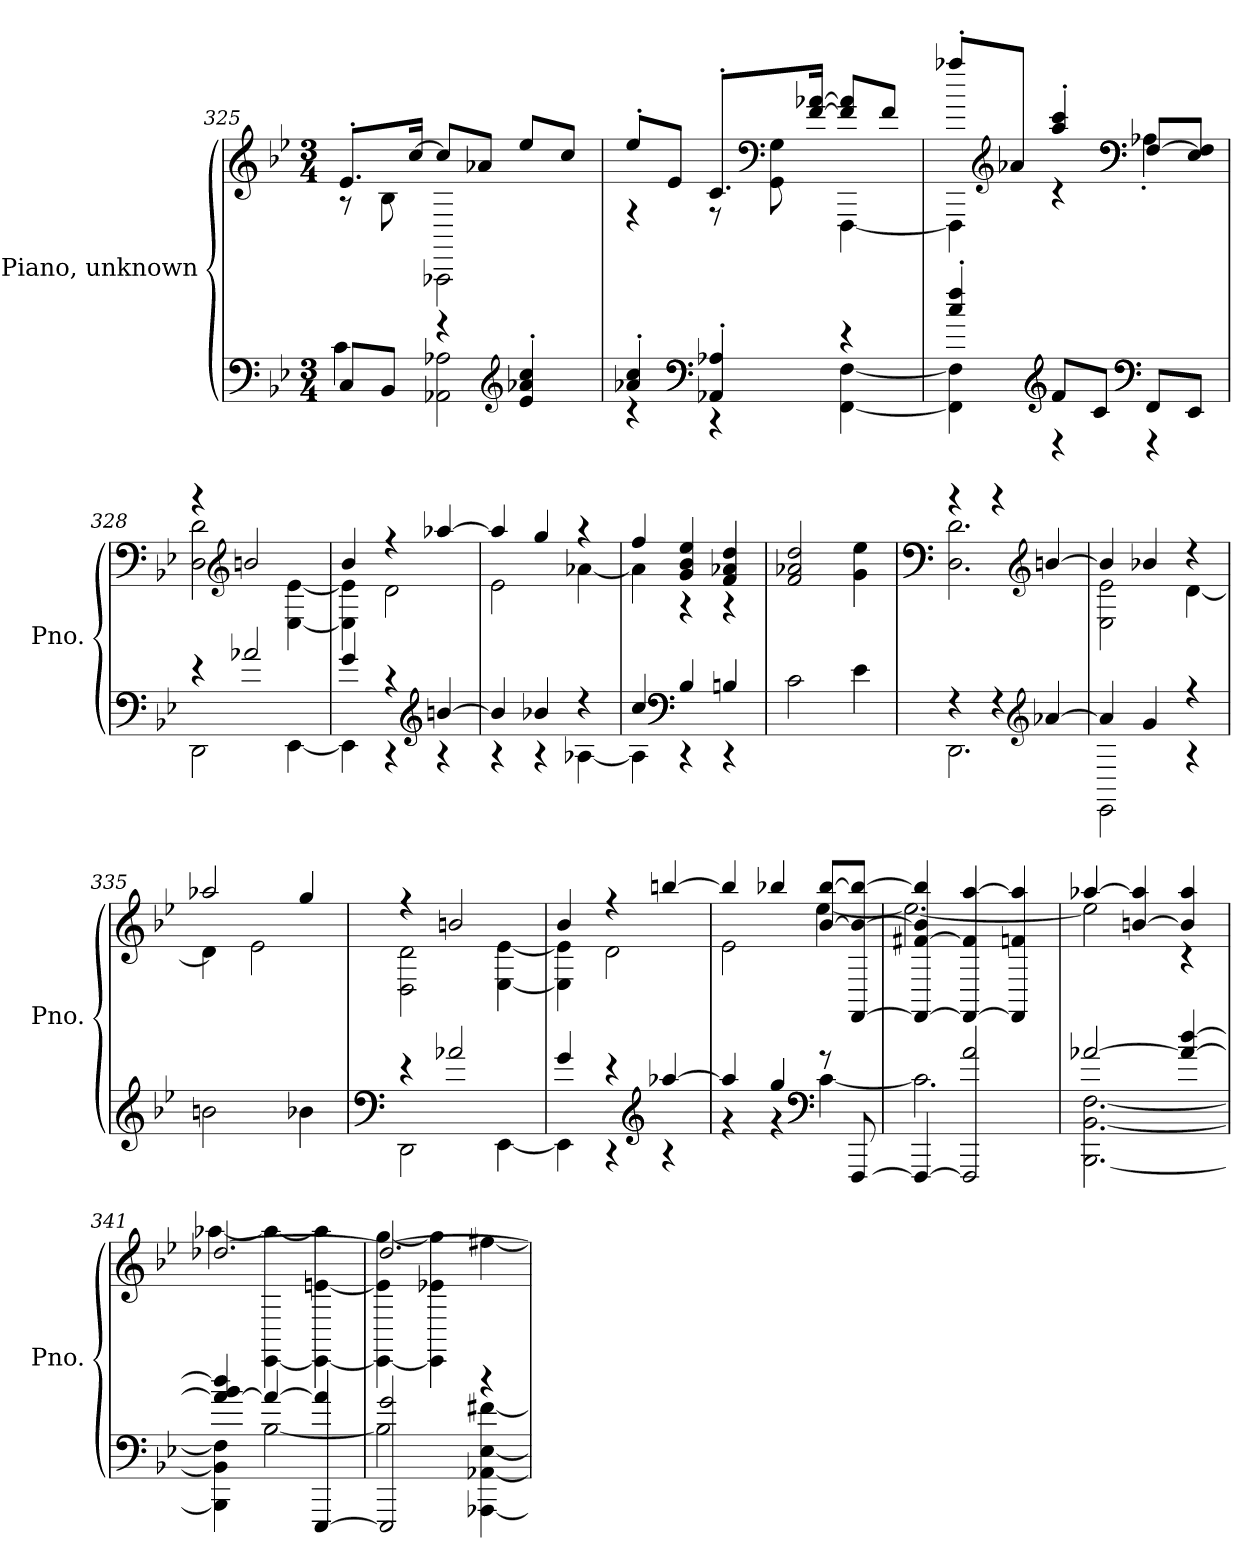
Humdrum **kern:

**kern	**kern
*part1	*part1
*staff2	*staff1
*I"Piano, unknown	*
*I'Pno.	*
!!LO:LB:g=z
*clefF4	*clefG2
*k[b-e-]	*k[b-e-]
*M3/4	*M3/4
=325	=325
*^	*^
8C/L	4c\	8.e-'/L	8r
8BB-/J	.	.	8B-\
.	.	[16cc/Jk	.
4r	2AA-X\ 2A-X\	8cc/L]	2AAA-X\
.	.	8a-X/J	.
*clefG2	*	*	*
4e-/' 4a-X/' 4cc/'	.	8ee-/L	.
.	.	8cc/J	.
=326	=326	=326	=326
4a-X/' 4cc/'	4r	8ee-'/L	4r
.	.	8e-/J	.
*clefF4	*	*	*
4AA-X/' 4A-X/'	4r	8.c'/L	8r
*	*	*clefF4	*
.	.	.	8GG\ 8G\
.	.	[16f/ [16a-X/Jk	.
4r	[4FF\ [4F\	8f/] 8a-/]L	[4FFF\
.	.	8f/J	.
=327	=327	=327	=327
4cc/' 4ff/'	4FF\] 4F\]	8aa-X'/L	4FFF\]
*	*	*clefG2	*
.	.	8a-X/J	.
*clefG2	*	*	*
8f/L	4r	4aa-/' 4ccc/'	4r
8c/J	.	.	.
*clefF4	*	*clefF4	*
8FF/L	4r	[8F/L	4A-X'\
8EE-/J	.	8E-/ 8F/]J	.
=328	=328	=328	=328
4r	2DD\	4r	2D\ 2d\
*	*	*clefG2	*
2a-X/	.	2bn/	.
.	[4EE-\	.	[4E-\ [4e-\
!!LO:LB:g=z	!!
=329	=329	=329	=329
4g/	4EE-\]	4b-/	4E-\] 4e-\]
4r	4r	4r	2d\
*clefG2	*	*	*
[4bn/	4r	[4aa-X/	.
=330	=330	=330	=330
4b/]	4r	4aa-/]	2e-\
4b-X/	4r	4gg/	.
4r	[4A-X\	4r	[4a-X\
=331	=331	=331	=331
4cc/	4A-\]	4ff/	4a-\]
*clefF4	*	*	*
4B-/	4r	4g/ 4b-/ 4ee-/	4r
4Bn/	4r	4f/ 4a-X/ 4dd/	4r
*v	*v	*	*
*	*v	*v
=332	=332
2c\	2f/ 2a-X/ 2dd/
4e-\	4g\ 4ee-\
=333	=333
*	*clefF4
*^	*^
4r	2.DD\	4r	2.D\ 2.d\
4r	.	4r	.
*clefG2	*	*clefG2	*
[4a-X/	.	[4bn/	.
=334	=334	=334	=334
4a-/]	2EE-\	4b/]	2E-\ 2e-\
4g/	.	4b-X/	.
4r	4r	4r	[4d\
*v	*v	*	*
=335	=335	=335
2bn\	2aa-X/	4d\]
.	.	2e-\
4b-X\	4gg/	.
!!LO:LB:g=z	!!
=336	=336	=336
*clefF4	*	*
*^	*	*
4r	2DD\	4r	2D\ 2d\
2a-X/	.	2bn/	.
.	[4EE-\	.	[4E-\ [4e-\
=337	=337	=337	=337
4g/	4EE-\]	4b-/	4E-\] 4e-\]
4r	4r	4r	2d\
*clefG2	*	*	*
[4aa-X/	4r	[4bbn/	.
=338	=338	=338	=338
4aa-/]	4r	4bb/]	2e-\
4gg/	4r	4bb-X/	.
*clefF4	*	*	*
8r	[4c\	[8b-/ [8bb-/L	[4ee-\
[8FFF/	.	[8FF/ 8b-/_ 8bb-/_J	.
=339	=339	=339	=339
4FFF/_	2.c\]	4FF/_ [4f#X/ 4b-/] 4bb-/]	2.ee-\_
2FFF/] 2a/	.	4FF/_ 4f#/] [4aa/	.
.	.	4FF/] 4fn/ 4aa/]	.
=340	=340	=340	=340
[2a-X/	[2.BBB-\ [2.BB-\ [2.F\	[4aa-X/	2ee-\]
.	.	[4bn/ 4aa-/]	.
4a-/_ [4dd/	.	4b/] 4aa-/	4r
=341	=341	=341	=341
4a-/_ 4b-/ 4dd/]	4BBB-\] 4BB-\] 4F\]	[2.dd-X/	[4aa-X\
4a-/_	[2B-\	.	[4EE-\ 4aa-\_
[4EEE-/ 4a-/]	.	.	4EE-\_ [4en\ 4aa-\]
!!LO:LB:g=z	!!
=342	=342	=342	=342
2EEE-/] 2g/	2B-\]	2.dd-/_	4EE-\_ 4e\] [4gg\
.	.	.	4EE-\] 4e-X\ 4gg\]
4r	[4AAA-X\ [4AA-X\ [4E-\ [4f#X\	.	[4ff#X\
*v	*v	*	*
*	*v	*v
=	=
*-	*-
